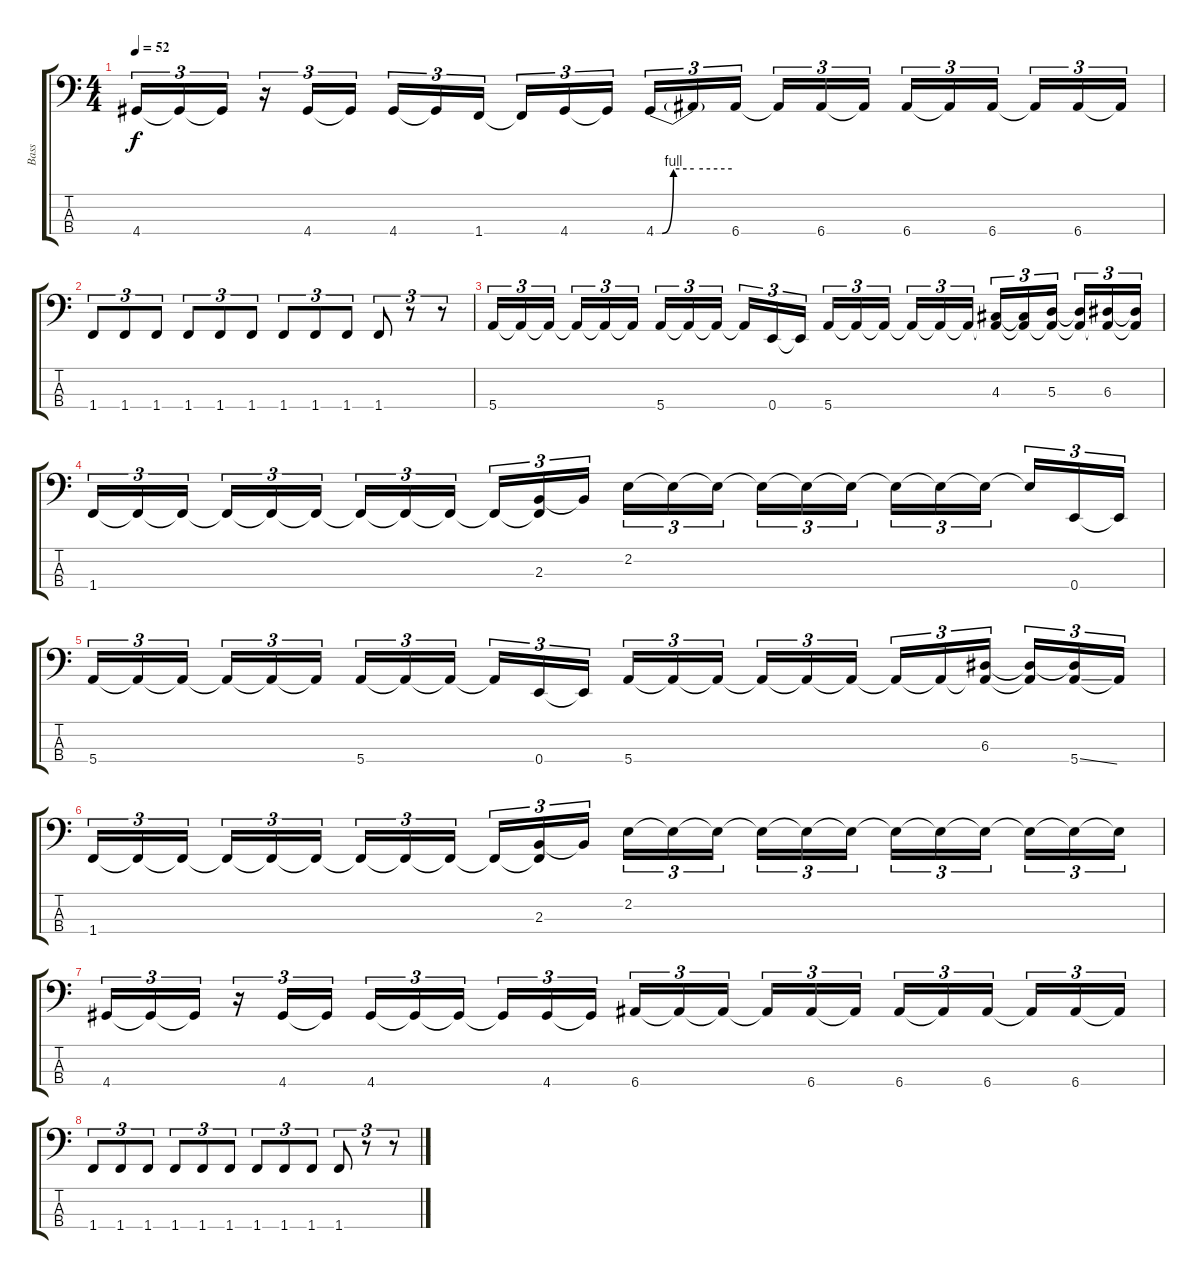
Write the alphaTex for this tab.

\track ("Bass" "Bass") {instrument electricbasspick}
\staff {score tabs}
\tuning (G2 D2 A1 E1) {hide}
\ts (4 4)
\tempo 52
\clef f4
\ks c
4.4.16{tu (3 2) dy f} 4.4{t}.16{tu (3 2)} 4.4{t}.16{tu (3 2)} r.16{tu (3 2)} 4.4.16{tu (3 2)} 4.4{t}.16{tu (3 2)} 4.4.16{tu (3 2)} 4.4{t}.16{tu (3 2)} 1.4.16{tu (3 2)} 1.4{t}.16{tu (3 2)} 4.4.16{tu (3 2)} 4.4{t}.16{tu (3 2)} 4.4{be (custom 0 0 5 0 14 4 30 4 60 4)}.16{tu (3 2)} 4.4{t}.16{tu (3 2)} 6.4.16{tu (3 2)} 6.4{t}.16{tu (3 2)} 6.4.16{tu (3 2)} 6.4{t}.16{tu (3 2)} 6.4.16{tu (3 2)} 6.4{t}.16{tu (3 2)} 6.4.16{tu (3 2)} 6.4{t}.16{tu (3 2)} 6.4.16{tu (3 2)} 6.4{t}.16{tu (3 2)} |
1.4.8{tu (3 2)} 1.4.8{tu (3 2)} 1.4.8{tu (3 2)} 1.4.8{tu (3 2)} 1.4.8{tu (3 2)} 1.4.8{tu (3 2)} 1.4.8{tu (3 2)} 1.4.8{tu (3 2)} 1.4.8{tu (3 2)} 1.4.8{tu (3 2)} r.8{tu (3 2)} r.8{tu (3 2)} |
5.4.16{tu (3 2)} 5.4{t}.16{tu (3 2)} 5.4{t}.16{tu (3 2)} 5.4{t}.16{tu (3 2)} 5.4{t}.16{tu (3 2)} 5.4{t}.16{tu (3 2)} 5.4.16{tu (3 2)} 5.4{t}.16{tu (3 2)} 5.4{t}.16{tu (3 2)} 5.4{t}.16{tu (3 2)} 0.4.16{tu (3 2)} 0.4{t}.16{tu (3 2)} 5.4.16{tu (3 2)} 5.4{t}.16{tu (3 2)} 5.4{t}.16{tu (3 2)} 5.4{t}.16{tu (3 2)} 5.4{t}.16{tu (3 2)} 5.4{t}.16{tu (3 2)} (4.3 5.4{t}).16{tu (3 2)} (4.3{t} 5.4{t}).16{tu (3 2)} (5.3 5.4{t}).16{tu (3 2)} (5.3{t} 5.4{t}).16{tu (3 2)} (6.3 5.4{t}).16{tu (3 2)} (6.3{t} 5.4{t}).16{tu (3 2)} |
1.4.16{tu (3 2)} 1.4{t}.16{tu (3 2)} 1.4{t}.16{tu (3 2)} 1.4{t}.16{tu (3 2)} 1.4{t}.16{tu (3 2)} 1.4{t}.16{tu (3 2)} 1.4{t}.16{tu (3 2)} 1.4{t}.16{tu (3 2)} 1.4{t}.16{tu (3 2)} 1.4{t}.16{tu (3 2)} (2.3 1.4{t}).16{tu (3 2)} 2.3{t}.16{tu (3 2)} 2.2.16{tu (3 2)} 2.2{t}.16{tu (3 2)} 2.2{t}.16{tu (3 2)} 2.2{t}.16{tu (3 2)} 2.2{t}.16{tu (3 2)} 2.2{t}.16{tu (3 2)} 2.2{t}.16{tu (3 2)} 2.2{t}.16{tu (3 2)} 2.2{t}.16{tu (3 2)} 2.2{t}.16{tu (3 2)} 0.4.16{tu (3 2)} 0.4{t}.16{tu (3 2)} |
5.4.16{tu (3 2)} 5.4{t}.16{tu (3 2)} 5.4{t}.16{tu (3 2)} 5.4{t}.16{tu (3 2)} 5.4{t}.16{tu (3 2)} 5.4{t}.16{tu (3 2)} 5.4.16{tu (3 2)} 5.4{t}.16{tu (3 2)} 5.4{t}.16{tu (3 2)} 5.4{t}.16{tu (3 2)} 0.4.16{tu (3 2)} 0.4{t}.16{tu (3 2)} 5.4.16{tu (3 2)} 5.4{t}.16{tu (3 2)} 5.4{t}.16{tu (3 2)} 5.4{t}.16{tu (3 2)} 5.4{t}.16{tu (3 2)} 5.4{t}.16{tu (3 2)} 5.4{t}.16{tu (3 2)} 5.4{t}.16{tu (3 2)} (6.3 5.4{t}).16{tu (3 2)} (6.3{t} 5.4{t}).16{tu (3 2)} (6.3{t} 5.4{ss}).16{tu (3 2)} 5.4{t}.16{tu (3 2)} |
1.4.16{tu (3 2)} 1.4{t}.16{tu (3 2)} 1.4{t}.16{tu (3 2)} 1.4{t}.16{tu (3 2)} 1.4{t}.16{tu (3 2)} 1.4{t}.16{tu (3 2)} 1.4{t}.16{tu (3 2)} 1.4{t}.16{tu (3 2)} 1.4{t}.16{tu (3 2)} 1.4{t}.16{tu (3 2)} (2.3 1.4{t}).16{tu (3 2)} 2.3{t}.16{tu (3 2)} 2.2.16{tu (3 2)} 2.2{t}.16{tu (3 2)} 2.2{t}.16{tu (3 2)} 2.2{t}.16{tu (3 2)} 2.2{t}.16{tu (3 2)} 2.2{t}.16{tu (3 2)} 2.2{t}.16{tu (3 2)} 2.2{t}.16{tu (3 2)} 2.2{t}.16{tu (3 2)} 2.2{t}.16{tu (3 2)} 2.2{t}.16{tu (3 2)} 2.2{t}.16{tu (3 2)} |
4.4.16{tu (3 2)} 4.4{t}.16{tu (3 2)} 4.4{t}.16{tu (3 2)} r.16{tu (3 2)} 4.4.16{tu (3 2)} 4.4{t}.16{tu (3 2)} 4.4.16{tu (3 2)} 4.4{t}.16{tu (3 2)} 4.4{t}.16{tu (3 2)} 4.4{t}.16{tu (3 2)} 4.4.16{tu (3 2)} 4.4{t}.16{tu (3 2)} 6.4.16{tu (3 2)} 6.4{t}.16{tu (3 2)} 6.4{t}.16{tu (3 2)} 6.4{t}.16{tu (3 2)} 6.4.16{tu (3 2)} 6.4{t}.16{tu (3 2)} 6.4.16{tu (3 2)} 6.4{t}.16{tu (3 2)} 6.4.16{tu (3 2)} 6.4{t}.16{tu (3 2)} 6.4.16{tu (3 2)} 6.4{t}.16{tu (3 2)} |
1.4.8{tu (3 2)} 1.4.8{tu (3 2)} 1.4.8{tu (3 2)} 1.4.8{tu (3 2)} 1.4.8{tu (3 2)} 1.4.8{tu (3 2)} 1.4.8{tu (3 2)} 1.4.8{tu (3 2)} 1.4.8{tu (3 2)} 1.4.8{tu (3 2)} r.8{tu (3 2)} r.8{tu (3 2)}
